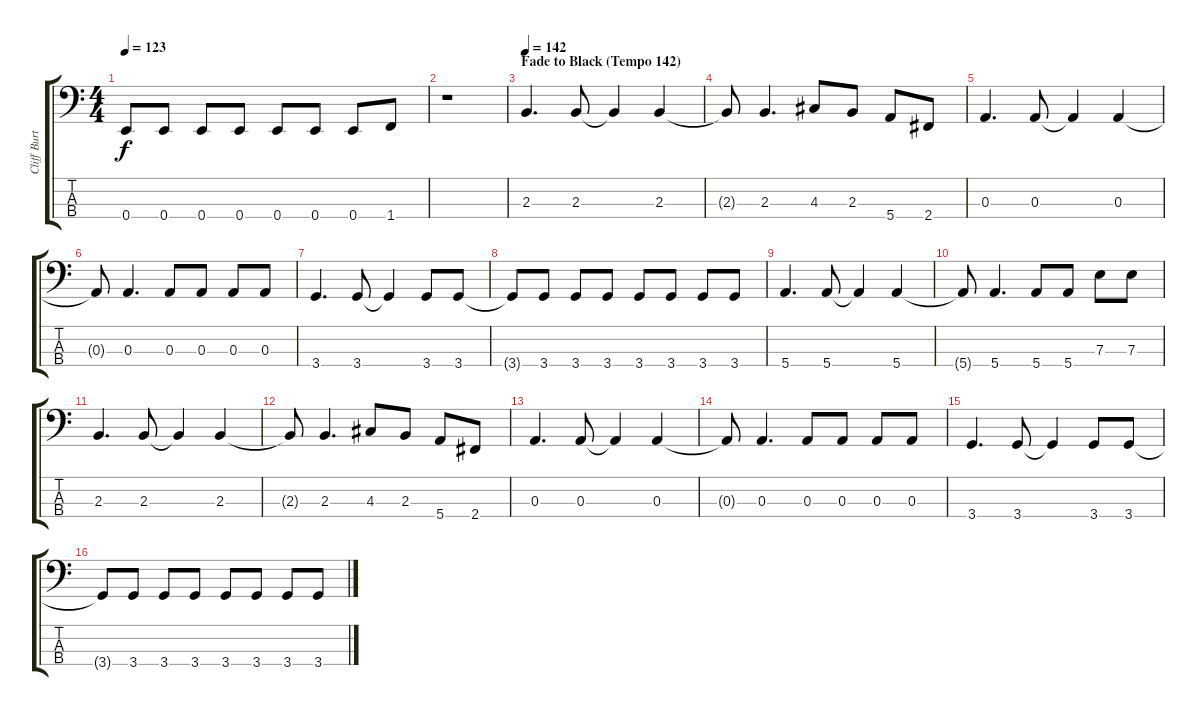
\track ("Cliff Burton (Bass)" "Cliff Burt") {instrument electricbasspick}
\staff {score tabs}
\tuning (G2 D2 A1 E1) {hide}
\ts (4 4)
\tempo 123
\clef f4
\ks c
0.4.8{dy f} 0.4.8 0.4.8 0.4.8 0.4.8 0.4.8 0.4.8 1.4.8 |
r.1 |
\section ("" "Fade to Black (Tempo 142)")
\tempo 142
2.3.4{d} 2.3.8 2.3{t}.4 2.3.4 |
2.3{t}.8 2.3.4{d} 4.3.8 2.3.8 5.4.8 2.4.8 |
0.3.4{d} 0.3.8 0.3{t}.4 0.3.4 |
0.3{t}.8 0.3.4{d} 0.3.8 0.3.8 0.3.8 0.3.8 |
3.4.4{d} 3.4.8 3.4{t}.4 3.4.8 3.4.8 |
3.4{t}.8 3.4.8 3.4.8 3.4.8 3.4.8 3.4.8 3.4.8 3.4.8 |
5.4.4{d} 5.4.8 5.4{t}.4 5.4.4 |
5.4{t}.8 5.4.4{d} 5.4.8 5.4.8 7.3.8 7.3.8 |
2.3.4{d} 2.3.8 2.3{t}.4 2.3.4 |
2.3{t}.8 2.3.4{d} 4.3.8 2.3.8 5.4.8 2.4.8 |
0.3.4{d} 0.3.8 0.3{t}.4 0.3.4 |
0.3{t}.8 0.3.4{d} 0.3.8 0.3.8 0.3.8 0.3.8 |
3.4.4{d} 3.4.8 3.4{t}.4 3.4.8 3.4.8 |
3.4{t}.8 3.4.8 3.4.8 3.4.8 3.4.8 3.4.8 3.4.8 3.4.8
